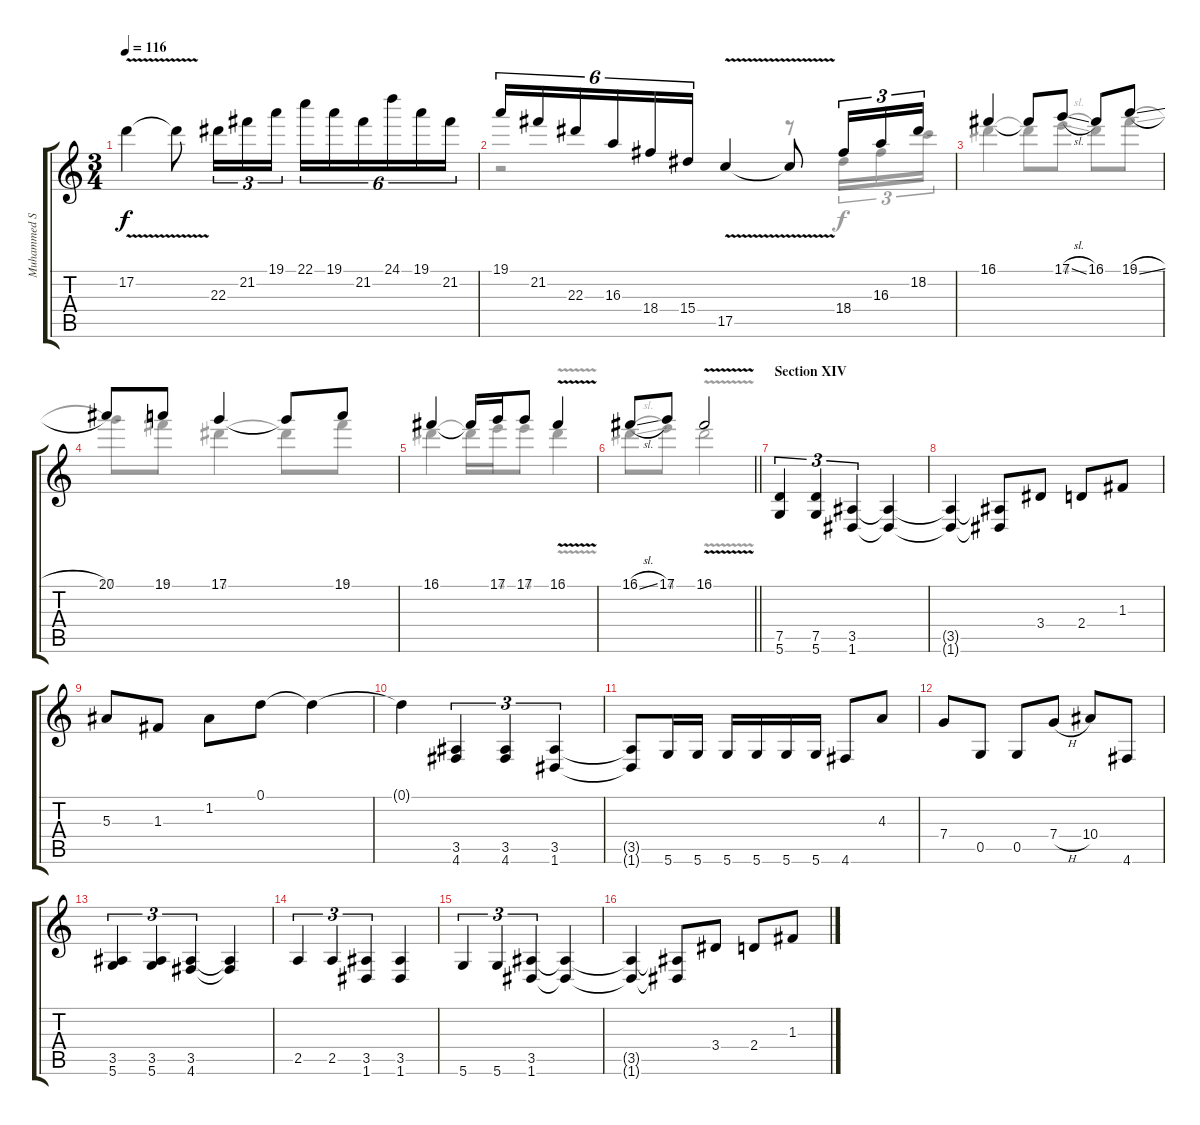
\track ("Muhammed Suicmez" "Muhammed S") {instrument distortionguitar}
\staff {score tabs}
\tuning (D4 A3 F3 C3 G2 D2) {hide}
\voice
\ts (3 4)
\tempo 116
\clef g2
\ks c
17.2{v}.4{dy f} 17.2{t}.8 22.3.16{tu (3 2)} 21.2.16{tu (3 2)} 19.1.16{tu (3 2)} 22.1.16{tu (6 4)} 19.1.16{tu (6 4)} 21.2.16{tu (6 4)} 24.1.16{tu (6 4)} 19.1.16{tu (6 4)} 21.2.16{tu (6 4)} |
19.1.16{tu (6 4)} 21.2.16{tu (6 4)} 22.3.16{tu (6 4)} 16.3.16{tu (6 4)} 18.4.16{tu (6 4)} 15.4.16{tu (6 4)} 17.5{v}.4 17.5{t}.8 18.4.16{tu (3 2)} 16.3.16{tu (3 2)} 18.2.16{tu (3 2)} |
16.1.4 16.1{t}.8 17.1{sl}.8 16.1.8 19.1{sl}.8 |
20.1.8 19.1.8 17.1.4 17.1{t}.8 19.1.8 |
16.1.4 16.1{t}.16 17.1.16 17.1.8 16.1{v}.4 |
\barLineRight lightlight
16.1{sl}.8 17.1.8 16.1{v}.2 |
\section ("" "Section XIV")
(7.5 5.6).4{tu (3 2)} (7.5 5.6).4{tu (3 2)} (3.5 1.6).4{tu (3 2)} (3.5{t} 1.6{t}).4 |
(3.5{t} 1.6{t}).4 (3.5{t} 1.6{t}).8 3.4.8 2.4.8 1.3.8 |
5.3.8 1.3.8 1.2.8 0.1.8 0.1{t}.4 |
0.1{t}.4 (3.5 4.6).4{tu (3 2)} (3.5 4.6).4{tu (3 2)} (3.5 1.6).4{tu (3 2)} |
(3.5{t} 1.6{t}).8 5.6.16 5.6.16 5.6.16 5.6.16 5.6.16 5.6.16 4.6.8 4.3.8 |
7.4.8 0.5.8 0.5.8 7.4{h}.8 10.4.8 4.6.8 |
(3.5 5.6).4{tu (3 2)} (3.5 5.6).4{tu (3 2)} (3.5 4.6).4{tu (3 2)} (3.5{t} 4.6{t}).4 |
2.5.4{tu (3 2)} 2.5.4{tu (3 2)} (3.5 1.6).4{tu (3 2)} (3.5 1.6).4 |
5.6.4{tu (3 2)} 5.6.4{tu (3 2)} (3.5 1.6).4{tu (3 2)} (3.5{t} 1.6{t}).4 |
(3.5{t} 1.6{t}).4 (3.5{t} 1.6{t}).8 3.4.8 2.4.8 1.3.8
\voice
\clef g2
\ottava regular
\simile none
\ks c
|
r.2 r.8 15.4.16{tu (3 2)} 13.3.16{tu (3 2)} 15.2.16{tu (3 2)} |
13.1.4 13.1{t}.8 14.1{sl}.8 13.1.8 16.1{sl}.8 |
17.1.8 16.1.8 13.1.4 13.1{t}.8 16.1.8 |
13.1.4 13.1{t}.16 14.1.16 14.1.8 13.1{v}.4 |
\barLineRight lightlight
13.1{sl}.8 14.1.8 13.1{v}.2 |
|
|
|
|
|
|
|
|
|
